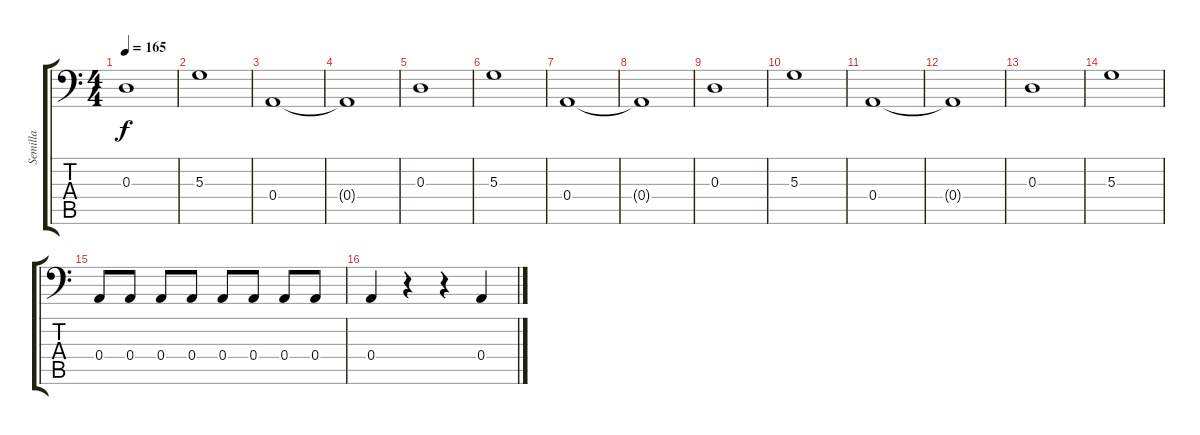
\track ("Semilla" "Semilla") {instrument electricbassfinger}
\staff {score tabs}
\tuning (C3 G2 D2 A1 E1 B0) {hide}
\ts (4 4)
\tempo 165
\clef f4
\ks c
0.3.1{dy f} |
5.3.1 |
0.4.1 |
0.4{t}.1 |
0.3.1 |
5.3.1 |
0.4.1 |
0.4{t}.1 |
0.3.1 |
5.3.1 |
0.4.1 |
0.4{t}.1 |
0.3.1 |
5.3.1 |
0.4.8 0.4.8 0.4.8 0.4.8 0.4.8 0.4.8 0.4.8 0.4.8 |
0.4.4 r.4 r.4 0.4.4
